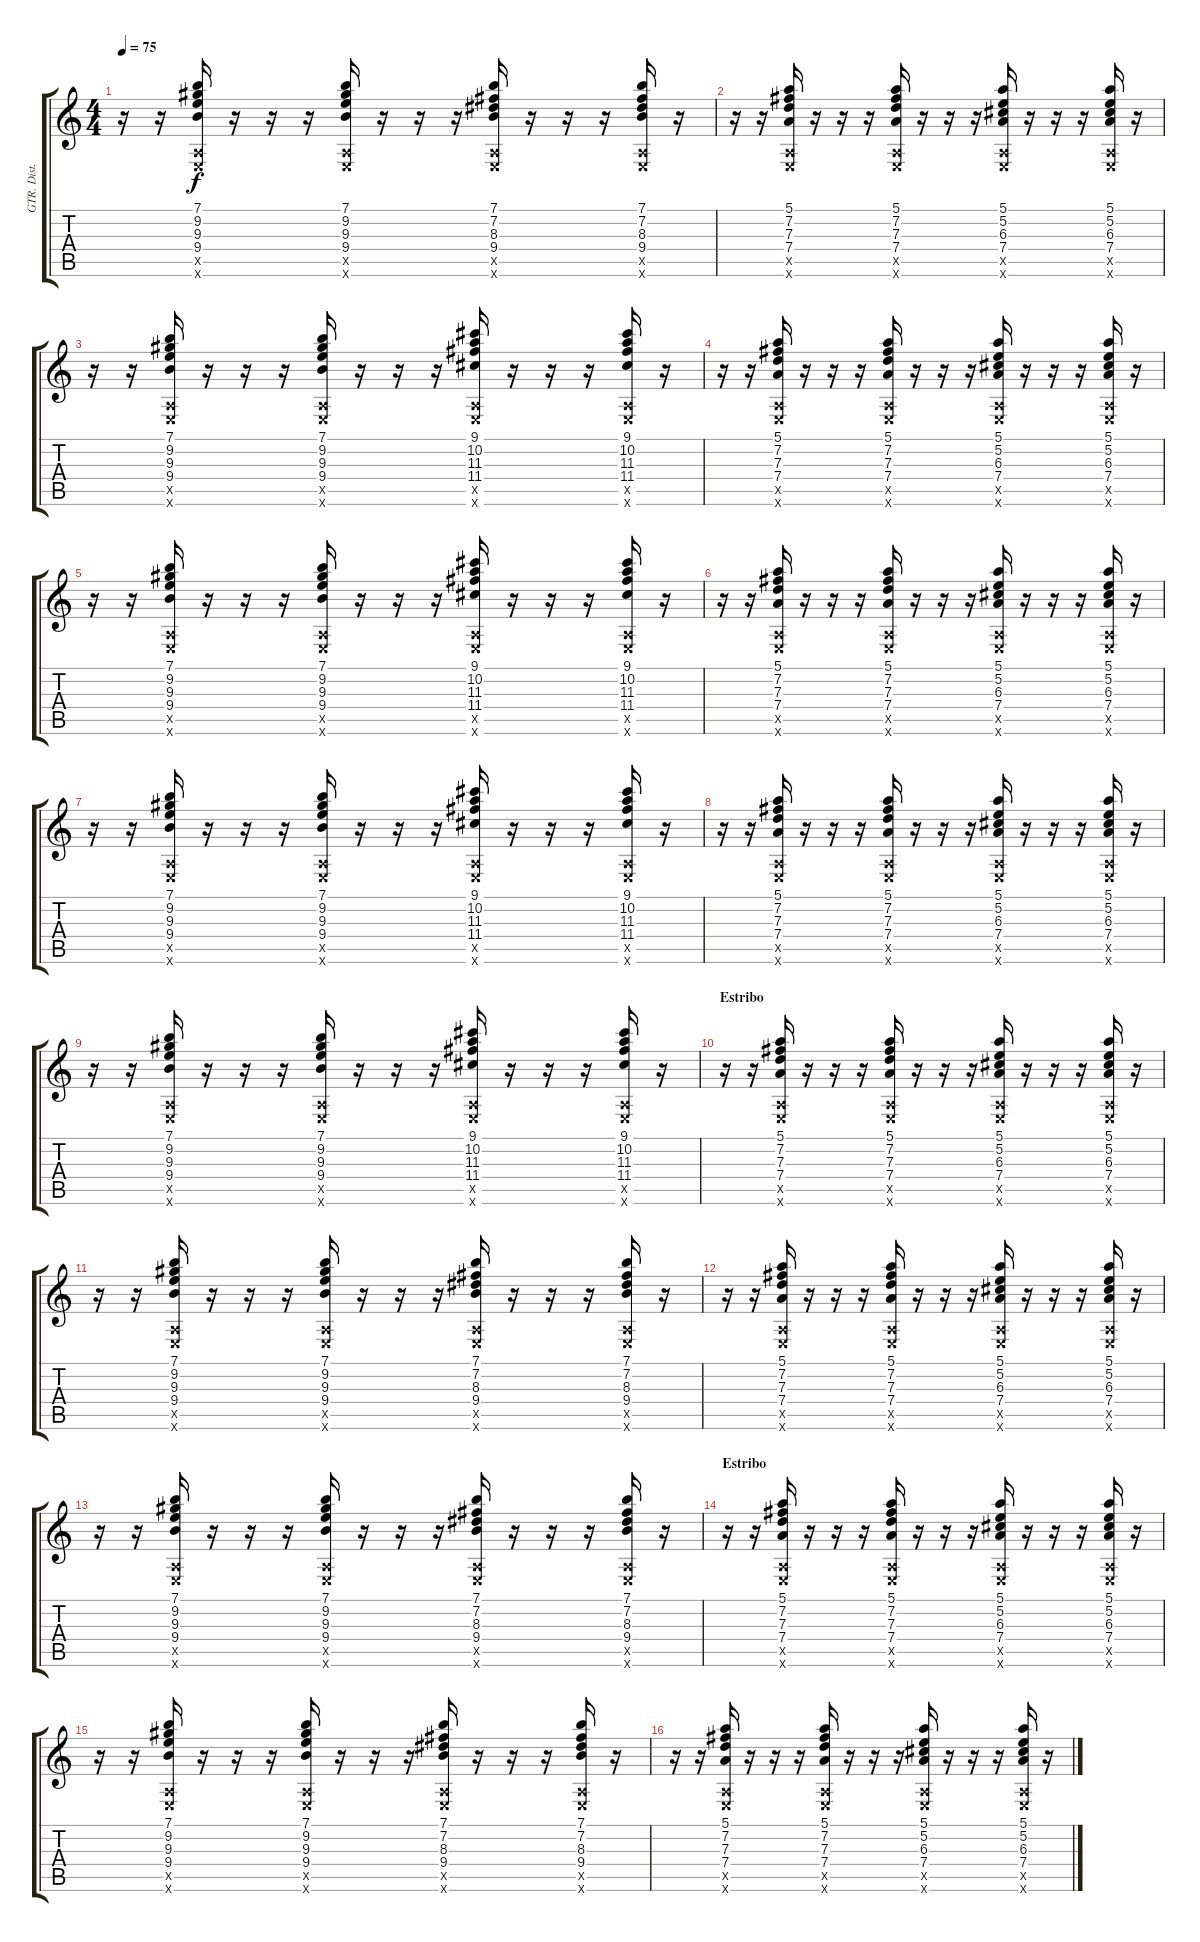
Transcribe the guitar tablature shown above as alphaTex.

\track ("GTR. Dist." "GTR. Dist.") {instrument overdrivenguitar}
\staff {score tabs}
\tuning (E4 B3 G3 D3 A2 E2) {hide}
\ts (4 4)
\tempo 75
\clef g2
\ks c
r.16{dy f} r.16 (7.1 9.2 9.3 9.4 0.5{x} 0.6{x}).16 r.16 r.16 r.16 (7.1 9.2 9.3 9.4 0.5{x} 0.6{x}).16 r.16 r.16 r.16 (7.1 7.2 8.3 9.4 0.5{x} 0.6{x}).16 r.16 r.16 r.16 (7.1 7.2 8.3 9.4 0.5{x} 0.6{x}).16 r.16 |
r.16 r.16 (5.1 7.2 7.3 7.4 0.5{x} 0.6{x}).16 r.16 r.16 r.16 (5.1 7.2 7.3 7.4 0.5{x} 0.6{x}).16 r.16 r.16 r.16 (5.1 5.2 6.3 7.4 0.5{x} 0.6{x}).16 r.16 r.16 r.16 (5.1 5.2 6.3 7.4 0.5{x} 0.6{x}).16 r.16 |
r.16 r.16 (7.1 9.2 9.3 9.4 0.5{x} 0.6{x}).16 r.16 r.16 r.16 (7.1 9.2 9.3 9.4 0.5{x} 0.6{x}).16 r.16 r.16 r.16 (9.1 10.2 11.3 11.4 0.5{x} 0.6{x}).16 r.16 r.16 r.16 (9.1 10.2 11.3 11.4 0.5{x} 0.6{x}).16 r.16 |
r.16 r.16 (5.1 7.2 7.3 7.4 0.5{x} 0.6{x}).16 r.16 r.16 r.16 (5.1 7.2 7.3 7.4 0.5{x} 0.6{x}).16 r.16 r.16 r.16 (5.1 5.2 6.3 7.4 0.5{x} 0.6{x}).16 r.16 r.16 r.16 (5.1 5.2 6.3 7.4 0.5{x} 0.6{x}).16 r.16 |
r.16 r.16 (7.1 9.2 9.3 9.4 0.5{x} 0.6{x}).16 r.16 r.16 r.16 (7.1 9.2 9.3 9.4 0.5{x} 0.6{x}).16 r.16 r.16 r.16 (9.1 10.2 11.3 11.4 0.5{x} 0.6{x}).16 r.16 r.16 r.16 (9.1 10.2 11.3 11.4 0.5{x} 0.6{x}).16 r.16 |
r.16 r.16 (5.1 7.2 7.3 7.4 0.5{x} 0.6{x}).16 r.16 r.16 r.16 (5.1 7.2 7.3 7.4 0.5{x} 0.6{x}).16 r.16 r.16 r.16 (5.1 5.2 6.3 7.4 0.5{x} 0.6{x}).16 r.16 r.16 r.16 (5.1 5.2 6.3 7.4 0.5{x} 0.6{x}).16 r.16 |
r.16 r.16 (7.1 9.2 9.3 9.4 0.5{x} 0.6{x}).16 r.16 r.16 r.16 (7.1 9.2 9.3 9.4 0.5{x} 0.6{x}).16 r.16 r.16 r.16 (9.1 10.2 11.3 11.4 0.5{x} 0.6{x}).16 r.16 r.16 r.16 (9.1 10.2 11.3 11.4 0.5{x} 0.6{x}).16 r.16 |
r.16 r.16 (5.1 7.2 7.3 7.4 0.5{x} 0.6{x}).16 r.16 r.16 r.16 (5.1 7.2 7.3 7.4 0.5{x} 0.6{x}).16 r.16 r.16 r.16 (5.1 5.2 6.3 7.4 0.5{x} 0.6{x}).16 r.16 r.16 r.16 (5.1 5.2 6.3 7.4 0.5{x} 0.6{x}).16 r.16 |
r.16 r.16 (7.1 9.2 9.3 9.4 0.5{x} 0.6{x}).16 r.16 r.16 r.16 (7.1 9.2 9.3 9.4 0.5{x} 0.6{x}).16 r.16 r.16 r.16 (9.1 10.2 11.3 11.4 0.5{x} 0.6{x}).16 r.16 r.16 r.16 (9.1 10.2 11.3 11.4 0.5{x} 0.6{x}).16 r.16 |
\section ("" "Estribo")
r.16 r.16 (5.1 7.2 7.3 7.4 0.5{x} 0.6{x}).16 r.16 r.16 r.16 (5.1 7.2 7.3 7.4 0.5{x} 0.6{x}).16 r.16 r.16 r.16 (5.1 5.2 6.3 7.4 0.5{x} 0.6{x}).16 r.16 r.16 r.16 (5.1 5.2 6.3 7.4 0.5{x} 0.6{x}).16 r.16 |
r.16 r.16 (7.1 9.2 9.3 9.4 0.5{x} 0.6{x}).16 r.16 r.16 r.16 (7.1 9.2 9.3 9.4 0.5{x} 0.6{x}).16 r.16 r.16 r.16 (7.1 7.2 8.3 9.4 0.5{x} 0.6{x}).16 r.16 r.16 r.16 (7.1 7.2 8.3 9.4 0.5{x} 0.6{x}).16 r.16 |
r.16 r.16 (5.1 7.2 7.3 7.4 0.5{x} 0.6{x}).16 r.16 r.16 r.16 (5.1 7.2 7.3 7.4 0.5{x} 0.6{x}).16 r.16 r.16 r.16 (5.1 5.2 6.3 7.4 0.5{x} 0.6{x}).16 r.16 r.16 r.16 (5.1 5.2 6.3 7.4 0.5{x} 0.6{x}).16 r.16 |
r.16 r.16 (7.1 9.2 9.3 9.4 0.5{x} 0.6{x}).16 r.16 r.16 r.16 (7.1 9.2 9.3 9.4 0.5{x} 0.6{x}).16 r.16 r.16 r.16 (7.1 7.2 8.3 9.4 0.5{x} 0.6{x}).16 r.16 r.16 r.16 (7.1 7.2 8.3 9.4 0.5{x} 0.6{x}).16 r.16 |
\section ("" "Estribo")
r.16 r.16 (5.1 7.2 7.3 7.4 0.5{x} 0.6{x}).16 r.16 r.16 r.16 (5.1 7.2 7.3 7.4 0.5{x} 0.6{x}).16 r.16 r.16 r.16 (5.1 5.2 6.3 7.4 0.5{x} 0.6{x}).16 r.16 r.16 r.16 (5.1 5.2 6.3 7.4 0.5{x} 0.6{x}).16 r.16 |
r.16 r.16 (7.1 9.2 9.3 9.4 0.5{x} 0.6{x}).16 r.16 r.16 r.16 (7.1 9.2 9.3 9.4 0.5{x} 0.6{x}).16 r.16 r.16 r.16 (7.1 7.2 8.3 9.4 0.5{x} 0.6{x}).16 r.16 r.16 r.16 (7.1 7.2 8.3 9.4 0.5{x} 0.6{x}).16 r.16 |
r.16 r.16 (5.1 7.2 7.3 7.4 0.5{x} 0.6{x}).16 r.16 r.16 r.16 (5.1 7.2 7.3 7.4 0.5{x} 0.6{x}).16 r.16 r.16 r.16 (5.1 5.2 6.3 7.4 0.5{x} 0.6{x}).16 r.16 r.16 r.16 (5.1 5.2 6.3 7.4 0.5{x} 0.6{x}).16 r.16
